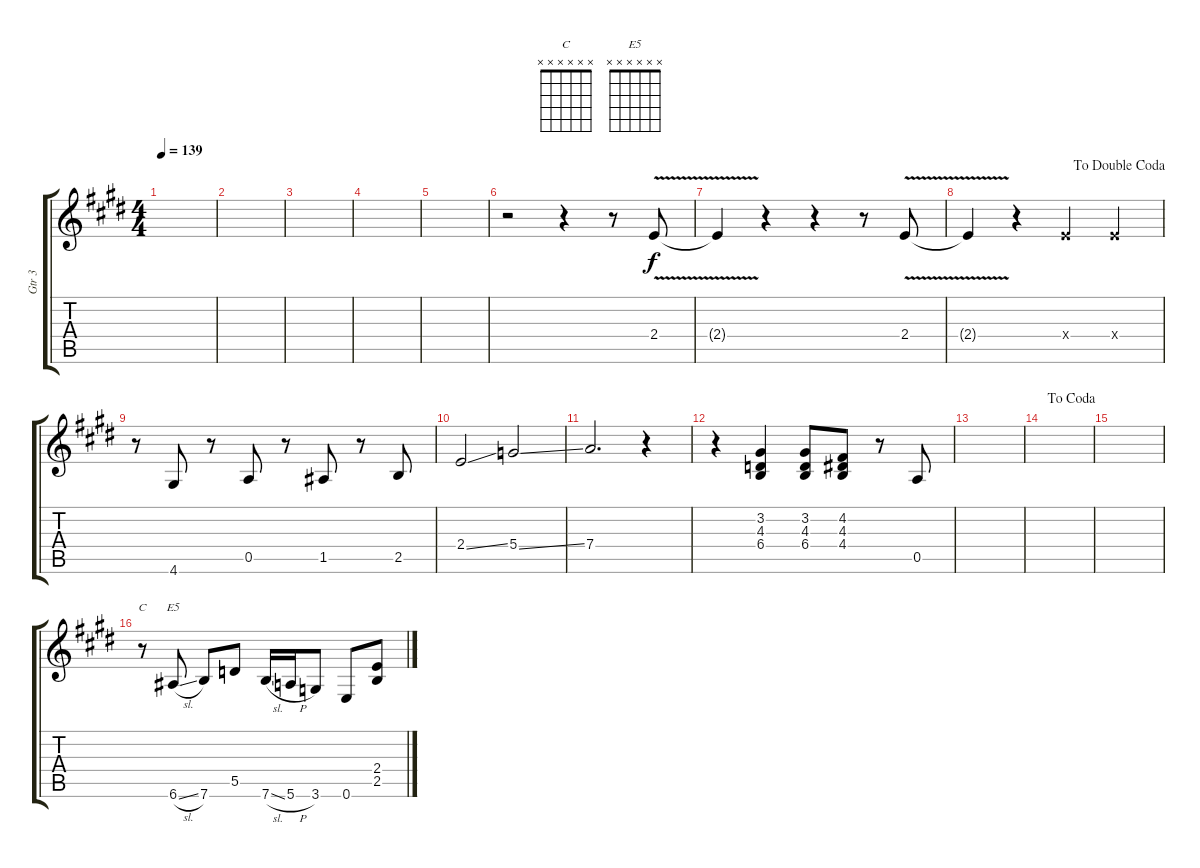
\track ("Gtr 3" "Gtr 3") {instrument acousticgrandpiano}
\staff {score tabs}
\tuning (E4 B3 G3 D4 A3 E3) {hide}
\chord ("C" x x x x x x)
\chord ("E5" x x x x x x)
\ts (4 4)
\tempo 139
\clef g2
\ks e
|
|
|
|
|
r.2 r.4 r.8 2.4{v}.8 |
2.4{v t}.4 r.4 r.4 r.8 2.4{v}.8 |
\jump dadoublecoda
2.4{v t}.4 r.4 2.4{x}.4 2.4{x}.4 |
r.8 4.6.8 r.8 0.5.8 r.8 1.5.8 r.8 2.5.8 |
2.4{ss}.2 5.4{ss}.2 |
7.4.2{d} r.4 |
r.4 (3.2 4.3 6.4).4 (3.2 4.3 6.4).8 (4.2 4.3 4.4).8 r.8 0.5.8 |
|
\jump dacoda
|
|
r.8{ch "C"} 6.6{sl}.8{ch "E5"} 7.6.8 5.5.8 7.6{sl}.16 5.6{h}.16 3.6.8 0.6.8 (2.4 2.5).8
